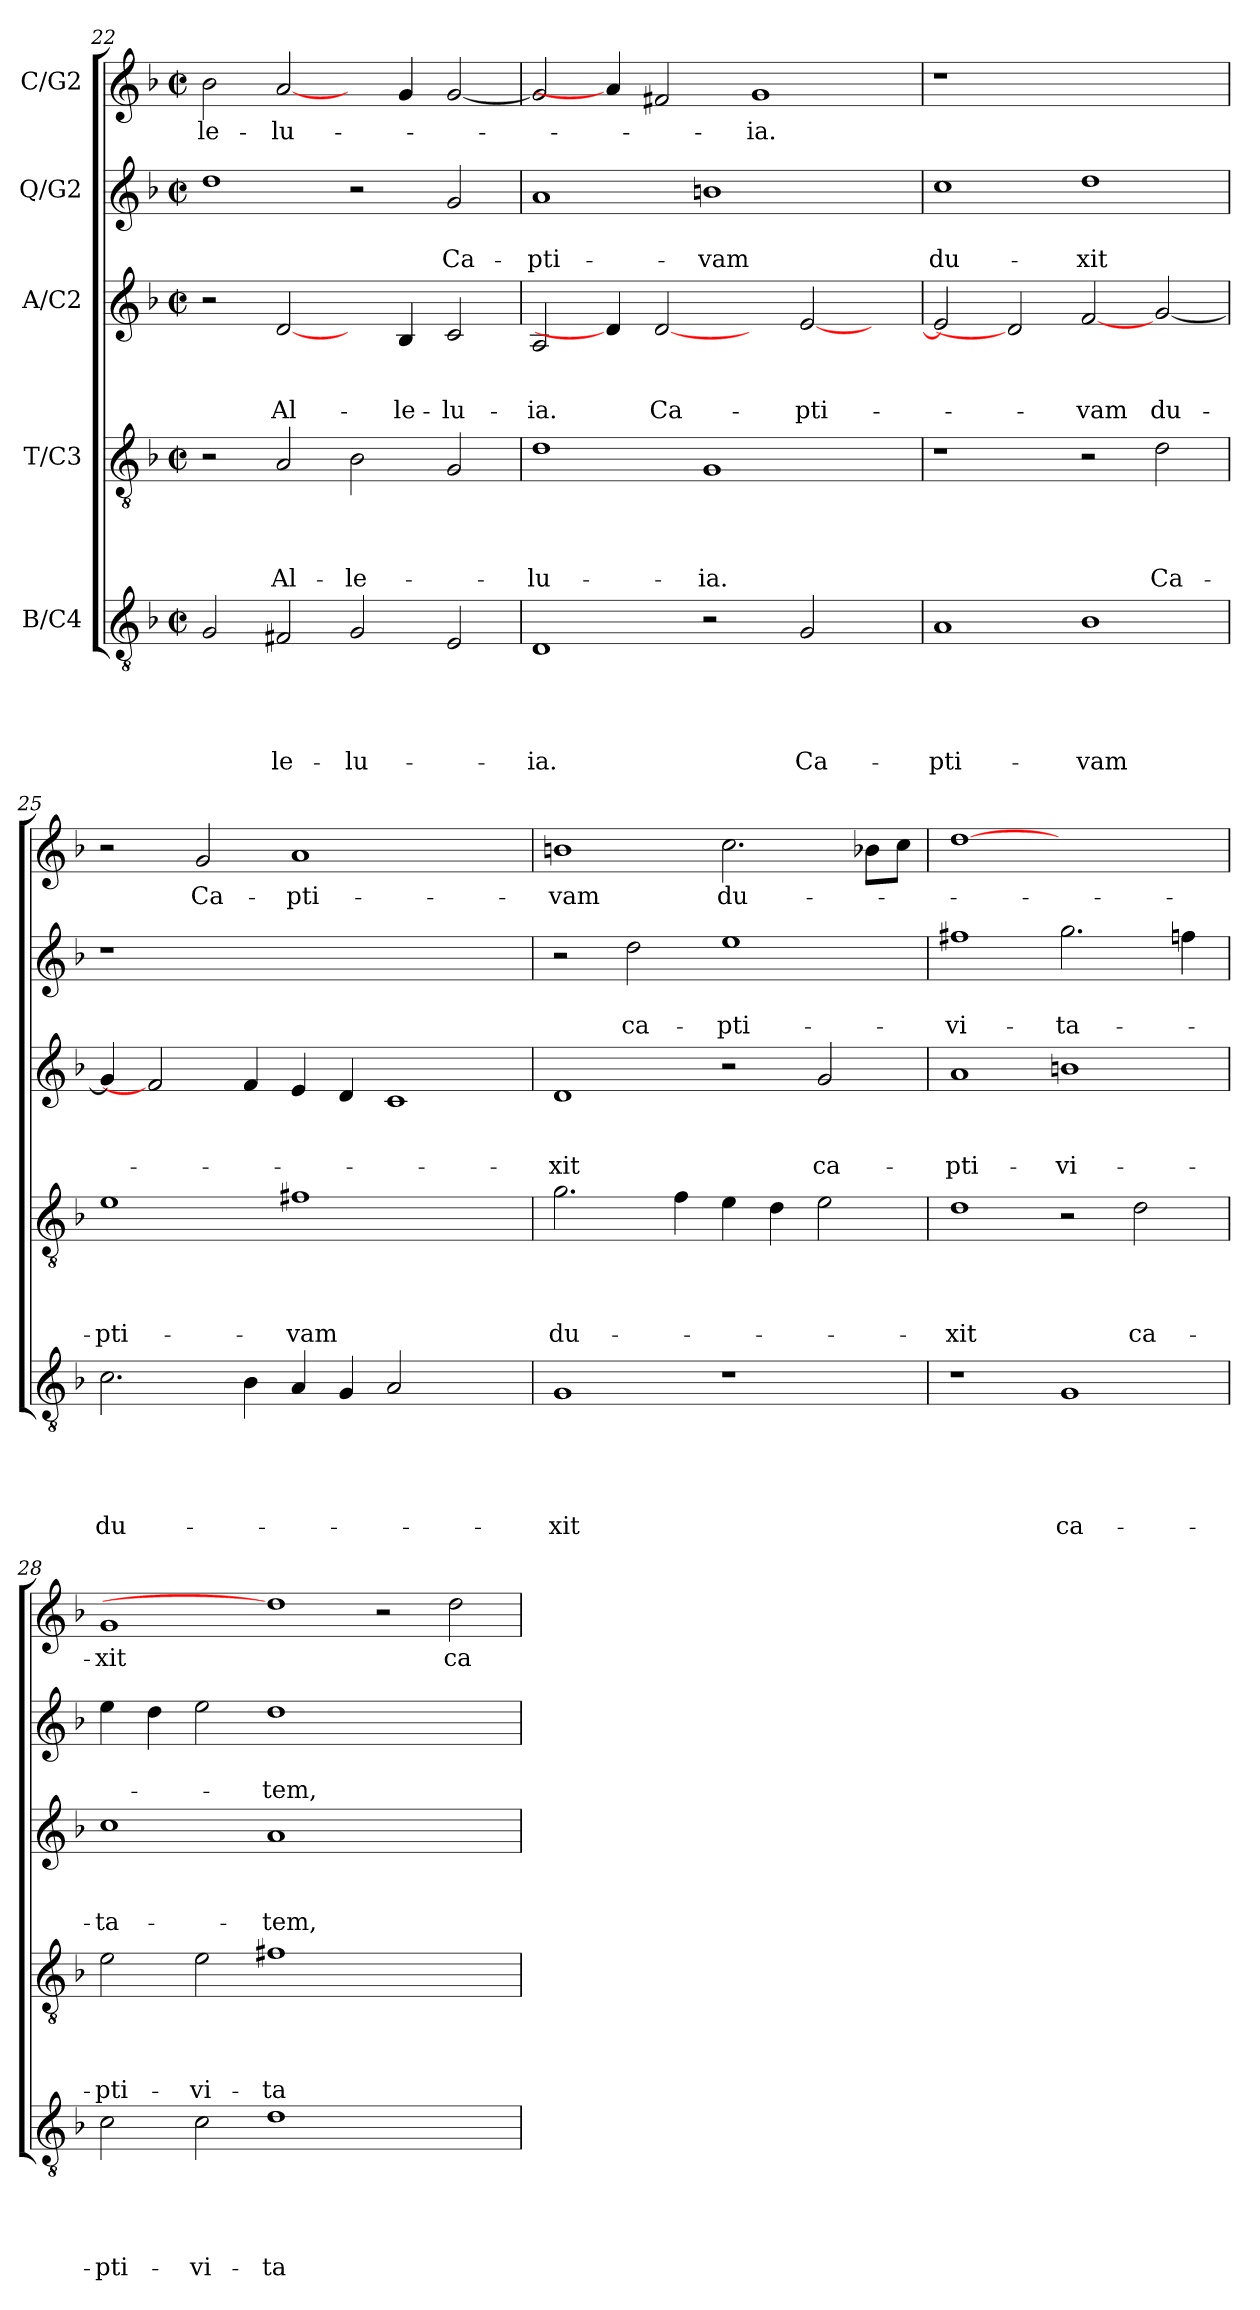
**kern	**text	**text	**text	**text	**text	**kern	**text	**text	**text	**text	**kern	**text	**text	**text	**kern	**text	**text	**kern	**text
*part5	*part5	*part5	*part5	*part5	*part5	*part4	*part4	*part4	*part4	*part4	*part3	*part3	*part3	*part3	*part2	*part2	*part2	*part1	*part1
*staff5	*staff5	*staff5	*staff5	*staff5	*staff5	*staff4	*staff4	*staff4	*staff4	*staff4	*staff3	*staff3	*staff3	*staff3	*staff2	*staff2	*staff2	*staff1	*staff1
*I"B/C4	*	*	*	*	*	*I"T/C3	*	*	*	*	*I"A/C2	*	*	*	*I"Q/G2	*	*	*I"C/G2	*
*clefGv2	*	*	*	*	*	*clefGv2	*	*	*	*	*clefG2	*	*	*	*clefG2	*	*	*clefG2	*
*k[b-]	*	*	*	*	*	*k[b-]	*	*	*	*	*k[b-]	*	*	*	*k[b-]	*	*	*k[b-]	*
*F:	*	*	*	*	*	*F:	*	*	*	*	*F:	*	*	*	*F:	*	*	*F:	*
*M2/2	*	*	*	*	*	*M2/2	*	*	*	*	*M2/2	*	*	*	*M2/2	*	*	*M2/2	*
*met(c|)	*	*	*	*	*	*met(c|)	*	*	*	*	*met(c|)	*	*	*	*met(c|)	*	*	*met(c|)	*
=22	=22	=22	=22	=22	=22	=22	=22	=22	=22	=22	=22	=22	=22	=22	=22	=22	=22	=22	=22
!	!	!	!	!	!	!	!	!	!	!	!	!	!	!	!	!	!	!	!LO:LY:b
2G/	.	.	.	.	.	2r	.	.	.	.	2r	.	.	.	1dd	.	.	2b-\	-le-
!	!	!	!	!	!LO:LY:b	!	!	!	!	!LO:LY:b	!	!	!	!LO:LY:b	!	!	!	!	!LO:LY:b
2F#X/	.	.	.	.	-le-	2A/	.	.	.	Al-	[2d/	.	.	Al-	.	.	.	[2a/	-lu-
!	!	!	!	!	!LO:LY:b	!	!	!	!	!LO:LY:b	!	!	!	!	!	!	!	!	!
2G/	.	.	.	.	-lu-	2B-\	.	.	.	-le-	4ryy	.	.	.	2r	.	.	4ryy	.
!	!	!	!	!	!	!	!	!	!	!	!	!	!	!LO:LY:b	!	!	!	!	!
.	.	.	.	.	.	.	.	.	.	.	4B-/	.	.	-le-	.	.	.	4g/	.
!	!	!	!	!	!	!	!	!	!	!	!	!	!	!LO:LY:b	!	!	!LO:LY:b	!	!
2E/	.	.	.	.	.	2G/	.	.	.	.	2c/	.	.	-lu-	2g/	.	Ca-	[2g/	.
=23	=23	=23	=23	=23	=23	=23	=23	=23	=23	=23	=23	=23	=23	=23	=23	=23	=23	=23	=23
!	!	!	!	!	!LO:LY:b	!	!	!	!	!LO:LY:b	!	!	!	!LO:LY:b	!	!	!LO:LY:b	!	!
1D	.	.	.	.	-ia.	1d	.	.	.	-lu-	2A/	.	.	-ia.	1a	.	-pti-	2g/]	.
.	.	.	.	.	.	.	.	.	.	.	4d/]	.	.	.	.	.	.	4a/]	.
!	!	!	!	!	!	!	!	!	!	!	!	!	!	!LO:LY:b	!	!	!	!	!
.	.	.	.	.	.	.	.	.	.	.	[2d	.	.	Ca-	.	.	.	2f#X/	.
!	!	!	!	!	!	!	!	!	!	!LO:LY:b	!	!	!	!	!	!	!LO:LY:b	!	!
2r	.	.	.	.	.	1G	.	.	.	-ia.	.	.	.	.	1bn	.	-vam	.	.
!	!	!	!	!	!	!	!	!	!	!	!	!	!	!	!	!	!	!	!LO:LY:b
.	.	.	.	.	.	.	.	.	.	.	4ryy	.	.	.	.	.	.	1g	-ia.
!	!	!	!	!	!LO:LY:b	!	!	!	!	!	!	!	!	!LO:LY:b	!	!	!	!	!
2G/	.	.	.	.	Ca-	.	.	.	.	.	[2e/	.	.	-pti-	.	.	.	.	.
4ryy	.	.	.	.	.	4ryy	.	.	.	.	4ryy	.	.	.	4ryy	.	.	.	.
=24	=24	=24	=24	=24	=24	=24	=24	=24	=24	=24	=24	=24	=24	=24	=24	=24	=24	=24	=24
!	!	!	!	!	!LO:LY:b	!	!	!	!	!	!	!	!	!	!	!	!LO:LY:b	!	!
1A	.	.	.	.	-pti-	1r	.	.	.	.	2e/]	.	.	.	1cc	.	du-	1r	.
.	.	.	.	.	.	.	.	.	.	.	2d]	.	.	.	.	.	.	.	.
!	!	!	!	!	!LO:LY:b	!	!	!	!	!	!	!	!	!LO:LY:b	!	!	!LO:LY:b	!	!
1B-	.	.	.	.	-vam	2r	.	.	.	.	[2f	.	.	-vam	1dd	.	-xit	1ryy	.
!	!	!	!	!	!	!	!	!	!	!LO:LY:b	!	!	!	!LO:LY:b	!	!	!	!	!
.	.	.	.	.	.	2d\	.	.	.	Ca-	[2g/	.	.	du-	.	.	.	.	.
=25	=25	=25	=25	=25	=25	=25	=25	=25	=25	=25	=25	=25	=25	=25	=25	=25	=25	=25	=25
!	!	!	!	!	!LO:LY:b	!	!	!	!	!LO:LY:b	!	!	!	!	!	!	!	!	!
2.c\	.	.	.	.	du-	1e	.	.	.	-pti-	4g/]	.	.	.	1r	.	.	2r	.
.	.	.	.	.	.	.	.	.	.	.	2f]	.	.	.	.	.	.	.	.
!	!	!	!	!	!	!	!	!	!	!	!	!	!	!	!	!	!	!	!LO:LY:b
.	.	.	.	.	.	.	.	.	.	.	.	.	.	.	.	.	.	2g/	Ca-
4B-\	.	.	.	.	.	.	.	.	.	.	4f/	.	.	.	.	.	.	.	.
!	!	!	!	!	!	!	!	!	!	!LO:LY:b	!	!	!	!	!	!	!	!	!LO:LY:b
4A/	.	.	.	.	.	1f#X	.	.	.	-vam	4e/	.	.	.	1.ryy	.	.	1a	-pti-
4G/	.	.	.	.	.	.	.	.	.	.	4d/	.	.	.	.	.	.	.	.
2A/	.	.	.	.	.	.	.	.	.	.	1c	.	.	.	.	.	.	.	.
2ryy	.	.	.	.	.	2ryy	.	.	.	.	.	.	.	.	.	.	.	2ryy	.
!!LO:LB:g=z
=26	=26	=26	=26	=26	=26	=26	=26	=26	=26	=26	=26	=26	=26	=26	=26	=26	=26	=26	=26
!	!	!	!	!	!LO:LY:b	!	!	!	!	!LO:LY:b	!	!	!	!LO:LY:b	!	!	!	!	!LO:LY:b
1G	.	.	.	.	-xit	2.g\	.	.	.	du-	1d	.	.	-xit	2r	.	.	1bn	-vam
!	!	!	!	!	!	!	!	!	!	!	!	!	!	!	!	!	!LO:LY:b	!	!
.	.	.	.	.	.	.	.	.	.	.	.	.	.	.	2dd\	.	ca-	.	.
.	.	.	.	.	.	4f\	.	.	.	.	.	.	.	.	.	.	.	.	.
!	!	!	!	!	!	!	!	!	!	!	!	!	!	!	!	!	!LO:LY:b	!	!LO:LY:b
1r	.	.	.	.	.	4e\	.	.	.	.	2r	.	.	.	1ee	.	-pti-	2.cc\	du-
.	.	.	.	.	.	4d\	.	.	.	.	.	.	.	.	.	.	.	.	.
!	!	!	!	!	!	!	!	!	!	!	!	!	!	!LO:LY:b	!	!	!	!	!
.	.	.	.	.	.	2e\	.	.	.	.	2g/	.	.	ca-	.	.	.	.	.
.	.	.	.	.	.	.	.	.	.	.	.	.	.	.	.	.	.	8b-\L	.
.	.	.	.	.	.	.	.	.	.	.	.	.	.	.	.	.	.	8cc\J	.
=27	=27	=27	=27	=27	=27	=27	=27	=27	=27	=27	=27	=27	=27	=27	=27	=27	=27	=27	=27
!	!	!	!	!	!	!	!	!	!	!LO:LY:b	!	!	!	!LO:LY:b	!	!	!LO:LY:b	!	!
1r	.	.	.	.	.	1d	.	.	.	-xit	1a	.	.	-pti-	1ff#X	.	-vi-	[1dd	.
!	!	!	!	!	!LO:LY:b	!	!	!	!	!	!	!	!	!LO:LY:b	!	!	!LO:LY:b	!	!
1G	.	.	.	.	ca-	2r	.	.	.	.	1bn	.	.	-vi-	2.gg\	.	-ta-	1ryy	.
!	!	!	!	!	!	!	!	!	!	!LO:LY:b	!	!	!	!	!	!	!	!	!
.	.	.	.	.	.	2d\	.	.	.	ca-	.	.	.	.	.	.	.	.	.
.	.	.	.	.	.	.	.	.	.	.	.	.	.	.	4ff\	.	.	.	.
=28	=28	=28	=28	=28	=28	=28	=28	=28	=28	=28	=28	=28	=28	=28	=28	=28	=28	=28	=28
!	!	!	!	!	!LO:LY:b	!	!	!	!	!LO:LY:b	!	!	!	!LO:LY:b	!	!	!	!	!LO:LY:b
2c\	.	.	.	.	-pti-	2e\	.	.	.	-pti-	1cc	.	.	-ta-	4ee\	.	.	1g	-xit
.	.	.	.	.	.	.	.	.	.	.	.	.	.	.	4dd\	.	.	.	.
!	!	!	!	!	!LO:LY:b	!	!	!	!	!LO:LY:b	!	!	!	!	!	!	!	!	!
2c\	.	.	.	.	-vi-	2e\	.	.	.	-vi-	.	.	.	.	2ee\	.	.	.	.
!	!	!	!	!	!LO:LY:b	!	!	!	!	!LO:LY:b	!	!	!	!LO:LY:b	!	!	!LO:LY:b	!	!
1d	.	.	.	.	-ta-	1f#X	.	.	.	-ta-	1a	.	.	-tem,	1dd	.	-tem,	1dd]	.
1ryy	.	.	.	.	.	1ryy	.	.	.	.	1ryy	.	.	.	1ryy	.	.	2r	.
!	!	!	!	!	!	!	!	!	!	!	!	!	!	!	!	!	!	!	!LO:LY:b
.	.	.	.	.	.	.	.	.	.	.	.	.	.	.	.	.	.	2dd\	ca-
=	=	=	=	=	=	=	=	=	=	=	=	=	=	=	=	=	=	=	=
*-	*-	*-	*-	*-	*-	*-	*-	*-	*-	*-	*-	*-	*-	*-	*-	*-	*-	*-	*-
